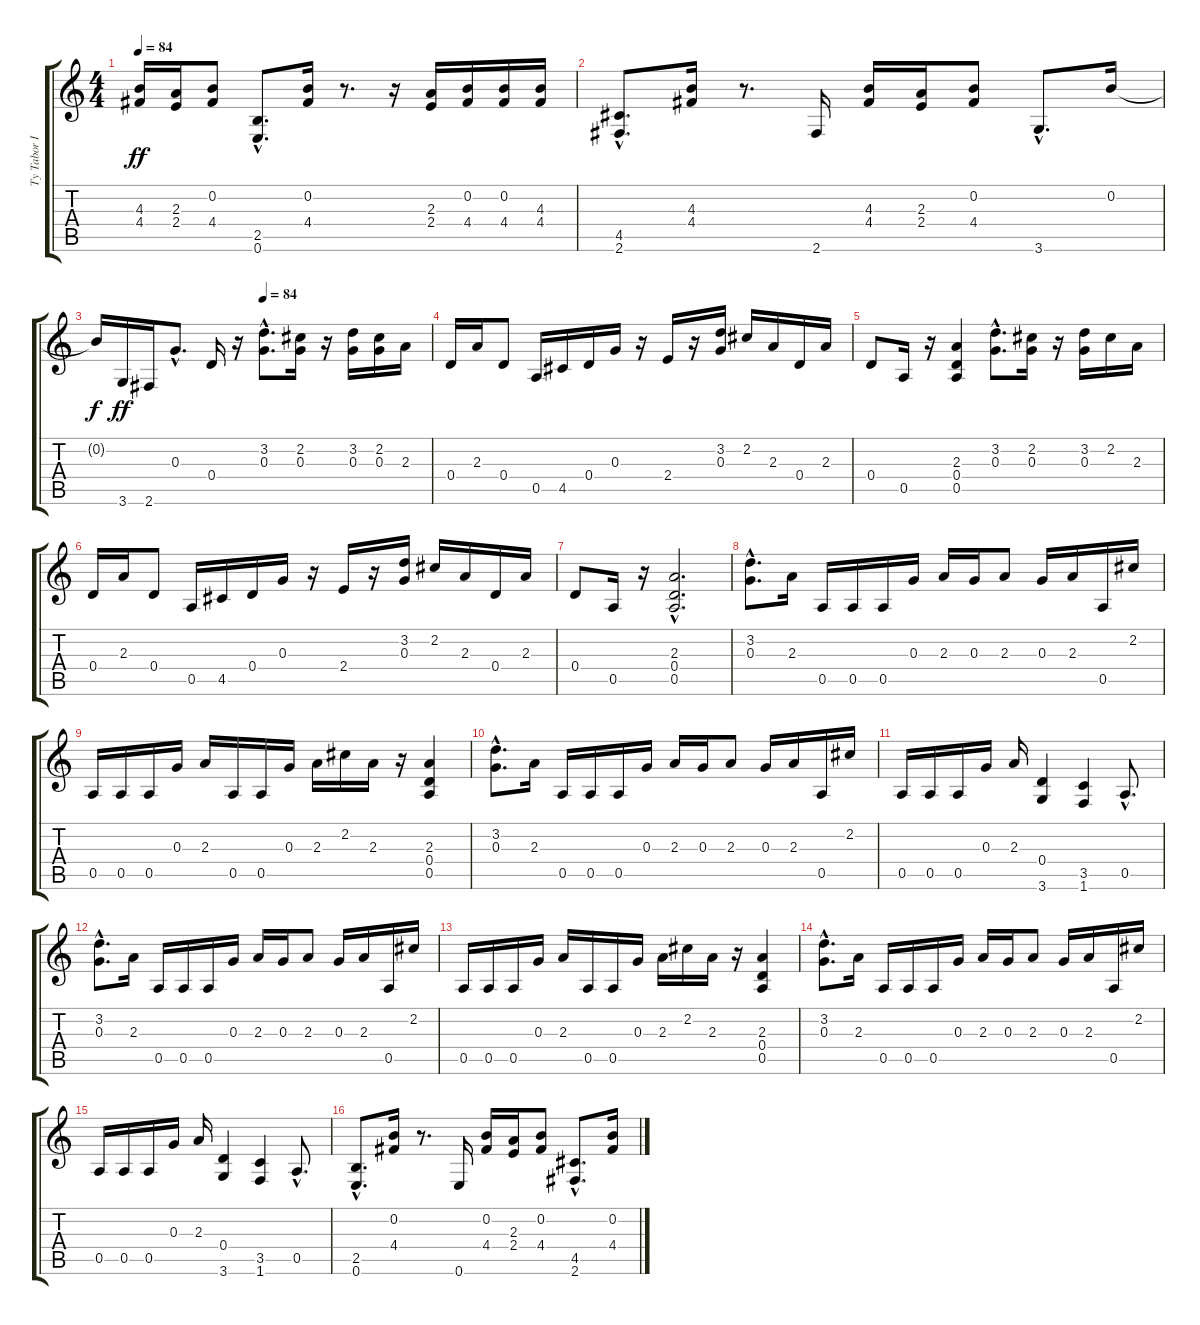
\track ("Ty Tabor I" "Ty Tabor I") {instrument distortionguitar}
\staff {score tabs}
\tuning (E4 B3 G3 D3 A2 E2) {hide}
\ts (4 4)
\tempo 84
\clef g2
\ks c
(4.3 4.4).16{dy ff} (2.3 2.4).16 (0.2 4.4).8 (2.5{hac} 0.6{hac}).8{d} (0.2 4.4).16 r.8{d} r.16 (2.3 2.4).16 (0.2 4.4).16 (0.2 4.4).16 (4.3 4.4).16 |
(4.5{hac} 2.6{hac}).8{d} (4.3 4.4).16 r.8{d} 2.6.16 (4.3 4.4).16 (2.3 2.4).16 (0.2 4.4).8 3.6{hac}.8{d} 0.2.16 |
\tempo (84 0.5)
0.2{t}.16{dy f} 3.6.16{dy ff} 2.6.16 0.3{hac}.8{d} 0.4.16 r.16 (3.2{hac} 0.3{hac}).8{d} (2.2 0.3).16 r.16 (3.2 0.3).16 (2.2 0.3).16 2.3.16 |
0.4.16 2.3.16 0.4.8 0.5.16 4.5.16 0.4.16 0.3.16 r.16 2.4.16 r.16 (3.2 0.3).16 2.2.16 2.3.16 0.4.16 2.3.16 |
0.4.8 0.5.16 r.16 (2.3 0.4 0.5).4 (3.2{hac} 0.3{hac}).8{d} (2.2 0.3).16 r.16 (3.2 0.3).16 2.2.16 2.3.16 |
0.4.16 2.3.16 0.4.8 0.5.16 4.5.16 0.4.16 0.3.16 r.16 2.4.16 r.16 (3.2 0.3).16 2.2.16 2.3.16 0.4.16 2.3.16 |
0.4.8 0.5.16 r.16 (2.3{hac} 0.4{hac} 0.5{hac}).2{d} |
(3.2{hac} 0.3{hac}).8{d} 2.3.16 0.5.16 0.5.16 0.5.16 0.3.16 2.3.16 0.3.16 2.3.8 0.3.16 2.3.16 0.5.16 2.2.16 |
0.5.16 0.5.16 0.5.16 0.3.16 2.3.16 0.5.16 0.5.16 0.3.16 2.3.16 2.2.16 2.3.16 r.16 (2.3 0.4 0.5).4 |
(3.2{hac} 0.3{hac}).8{d} 2.3.16 0.5.16 0.5.16 0.5.16 0.3.16 2.3.16 0.3.16 2.3.8 0.3.16 2.3.16 0.5.16 2.2.16 |
0.5.16 0.5.16 0.5.16 0.3.16 2.3.16 (0.4 3.6).4 (3.5 1.6).4 0.5{hac}.8{d} |
(3.2{hac} 0.3{hac}).8{d} 2.3.16 0.5.16 0.5.16 0.5.16 0.3.16 2.3.16 0.3.16 2.3.8 0.3.16 2.3.16 0.5.16 2.2.16 |
0.5.16 0.5.16 0.5.16 0.3.16 2.3.16 0.5.16 0.5.16 0.3.16 2.3.16 2.2.16 2.3.16 r.16 (2.3 0.4 0.5).4 |
(3.2{hac} 0.3{hac}).8{d} 2.3.16 0.5.16 0.5.16 0.5.16 0.3.16 2.3.16 0.3.16 2.3.8 0.3.16 2.3.16 0.5.16 2.2.16 |
0.5.16 0.5.16 0.5.16 0.3.16 2.3.16 (0.4 3.6).4 (3.5 1.6).4 0.5{hac}.8{d} |
(2.5{hac} 0.6{hac}).8{d} (0.2 4.4).16 r.8{d} 0.6.16 (0.2 4.4).16 (2.3 2.4).16 (0.2 4.4).8 (4.5{hac} 2.6{hac}).8{d} (0.2 4.4).16
